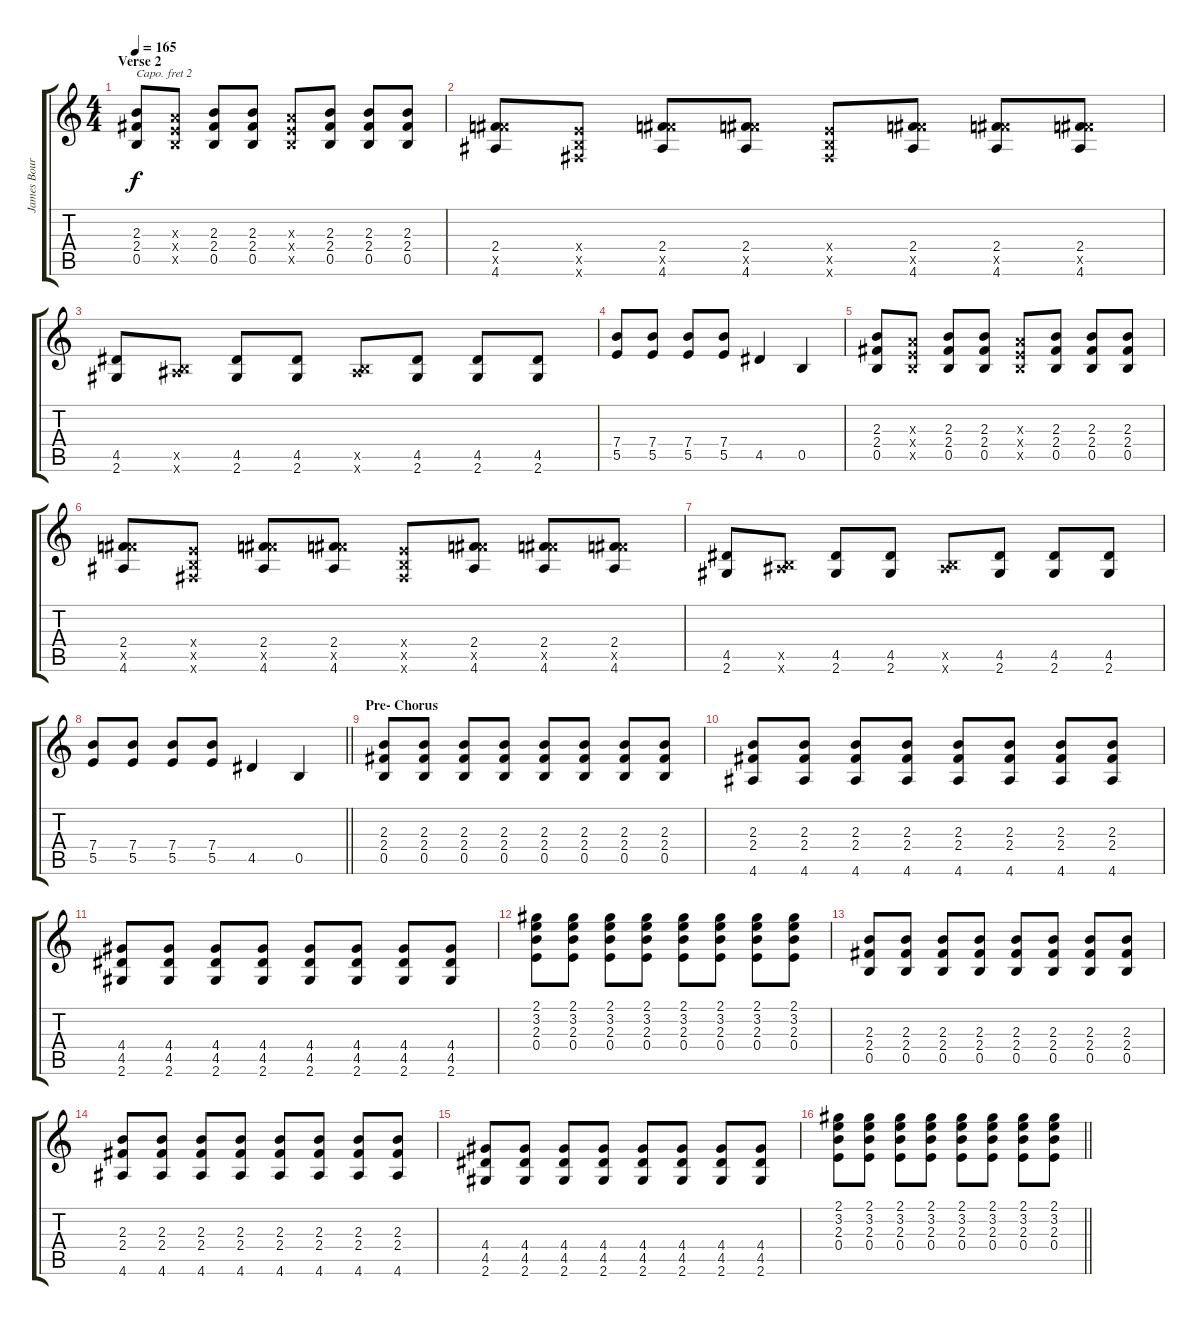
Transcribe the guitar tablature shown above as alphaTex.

\track ("James Bourne" "James Bour") {instrument distortionguitar}
\staff {score tabs}
\capo 2
\tuning (E4 B3 G3 D3 A2 E2) {hide}
\ts (4 4)
\section ("" "Verse 2")
\tempo 165
\clef g2
\ks c
(2.3 2.4 0.5).8{dy f} (0.3{x} 0.4{x} 0.5{x}).8 (2.3 2.4 0.5).8 (2.3 2.4 0.5).8 (0.3{x} 0.4{x} 0.5{x}).8 (2.3 2.4 0.5).8 (2.3 2.4 0.5).8 (2.3 2.4 0.5).8 |
(2.4 6.5{x} 4.6).8 (0.4{x} 0.5{x} 0.6{x}).8 (2.4 6.5{x} 4.6).8 (2.4 6.5{x} 4.6).8 (0.4{x} 0.5{x} 0.6{x}).8 (2.4 6.5{x} 4.6).8 (2.4 6.5{x} 4.6).8 (2.4 6.5{x} 4.6).8 |
(4.5 2.6).8 (0.5{x} 4.6{x}).8 (4.5 2.6).8 (4.5 2.6).8 (0.5{x} 4.6{x}).8 (4.5 2.6).8 (4.5 2.6).8 (4.5 2.6).8 |
(7.4 5.5).8 (7.4 5.5).8 (7.4 5.5).8 (7.4 5.5).8 4.5.4 0.5.4 |
(2.3 2.4 0.5).8 (0.3{x} 0.4{x} 0.5{x}).8 (2.3 2.4 0.5).8 (2.3 2.4 0.5).8 (0.3{x} 0.4{x} 0.5{x}).8 (2.3 2.4 0.5).8 (2.3 2.4 0.5).8 (2.3 2.4 0.5).8 |
(2.4 6.5{x} 4.6).8 (0.4{x} 0.5{x} 0.6{x}).8 (2.4 6.5{x} 4.6).8 (2.4 6.5{x} 4.6).8 (0.4{x} 0.5{x} 0.6{x}).8 (2.4 6.5{x} 4.6).8 (2.4 6.5{x} 4.6).8 (2.4 6.5{x} 4.6).8 |
(4.5 2.6).8 (0.5{x} 4.6{x}).8 (4.5 2.6).8 (4.5 2.6).8 (0.5{x} 4.6{x}).8 (4.5 2.6).8 (4.5 2.6).8 (4.5 2.6).8 |
\barLineRight lightlight
(7.4 5.5).8 (7.4 5.5).8 (7.4 5.5).8 (7.4 5.5).8 4.5.4 0.5.4 |
\section ("" "Pre- Chorus")
(2.3 2.4 0.5).8 (2.3 2.4 0.5).8 (2.3 2.4 0.5).8 (2.3 2.4 0.5).8 (2.3 2.4 0.5).8 (2.3 2.4 0.5).8 (2.3 2.4 0.5).8 (2.3 2.4 0.5).8 |
(2.3 2.4 4.6).8 (2.3 2.4 4.6).8 (2.3 2.4 4.6).8 (2.3 2.4 4.6).8 (2.3 2.4 4.6).8 (2.3 2.4 4.6).8 (2.3 2.4 4.6).8 (2.3 2.4 4.6).8 |
(4.4 4.5 2.6).8 (4.4 4.5 2.6).8 (4.4 4.5 2.6).8 (4.4 4.5 2.6).8 (4.4 4.5 2.6).8 (4.4 4.5 2.6).8 (4.4 4.5 2.6).8 (4.4 4.5 2.6).8 |
(2.1 3.2 2.3 0.4).8 (2.1 3.2 2.3 0.4).8 (2.1 3.2 2.3 0.4).8 (2.1 3.2 2.3 0.4).8 (2.1 3.2 2.3 0.4).8 (2.1 3.2 2.3 0.4).8 (2.1 3.2 2.3 0.4).8 (2.1 3.2 2.3 0.4).8 |
(2.3 2.4 0.5).8 (2.3 2.4 0.5).8 (2.3 2.4 0.5).8 (2.3 2.4 0.5).8 (2.3 2.4 0.5).8 (2.3 2.4 0.5).8 (2.3 2.4 0.5).8 (2.3 2.4 0.5).8 |
(2.3 2.4 4.6).8 (2.3 2.4 4.6).8 (2.3 2.4 4.6).8 (2.3 2.4 4.6).8 (2.3 2.4 4.6).8 (2.3 2.4 4.6).8 (2.3 2.4 4.6).8 (2.3 2.4 4.6).8 |
(4.4 4.5 2.6).8 (4.4 4.5 2.6).8 (4.4 4.5 2.6).8 (4.4 4.5 2.6).8 (4.4 4.5 2.6).8 (4.4 4.5 2.6).8 (4.4 4.5 2.6).8 (4.4 4.5 2.6).8 |
\barLineRight lightlight
(2.1 3.2 2.3 0.4).8 (2.1 3.2 2.3 0.4).8 (2.1 3.2 2.3 0.4).8 (2.1 3.2 2.3 0.4).8 (2.1 3.2 2.3 0.4).8 (2.1 3.2 2.3 0.4).8 (2.1 3.2 2.3 0.4).8 (2.1 3.2 2.3 0.4).8
